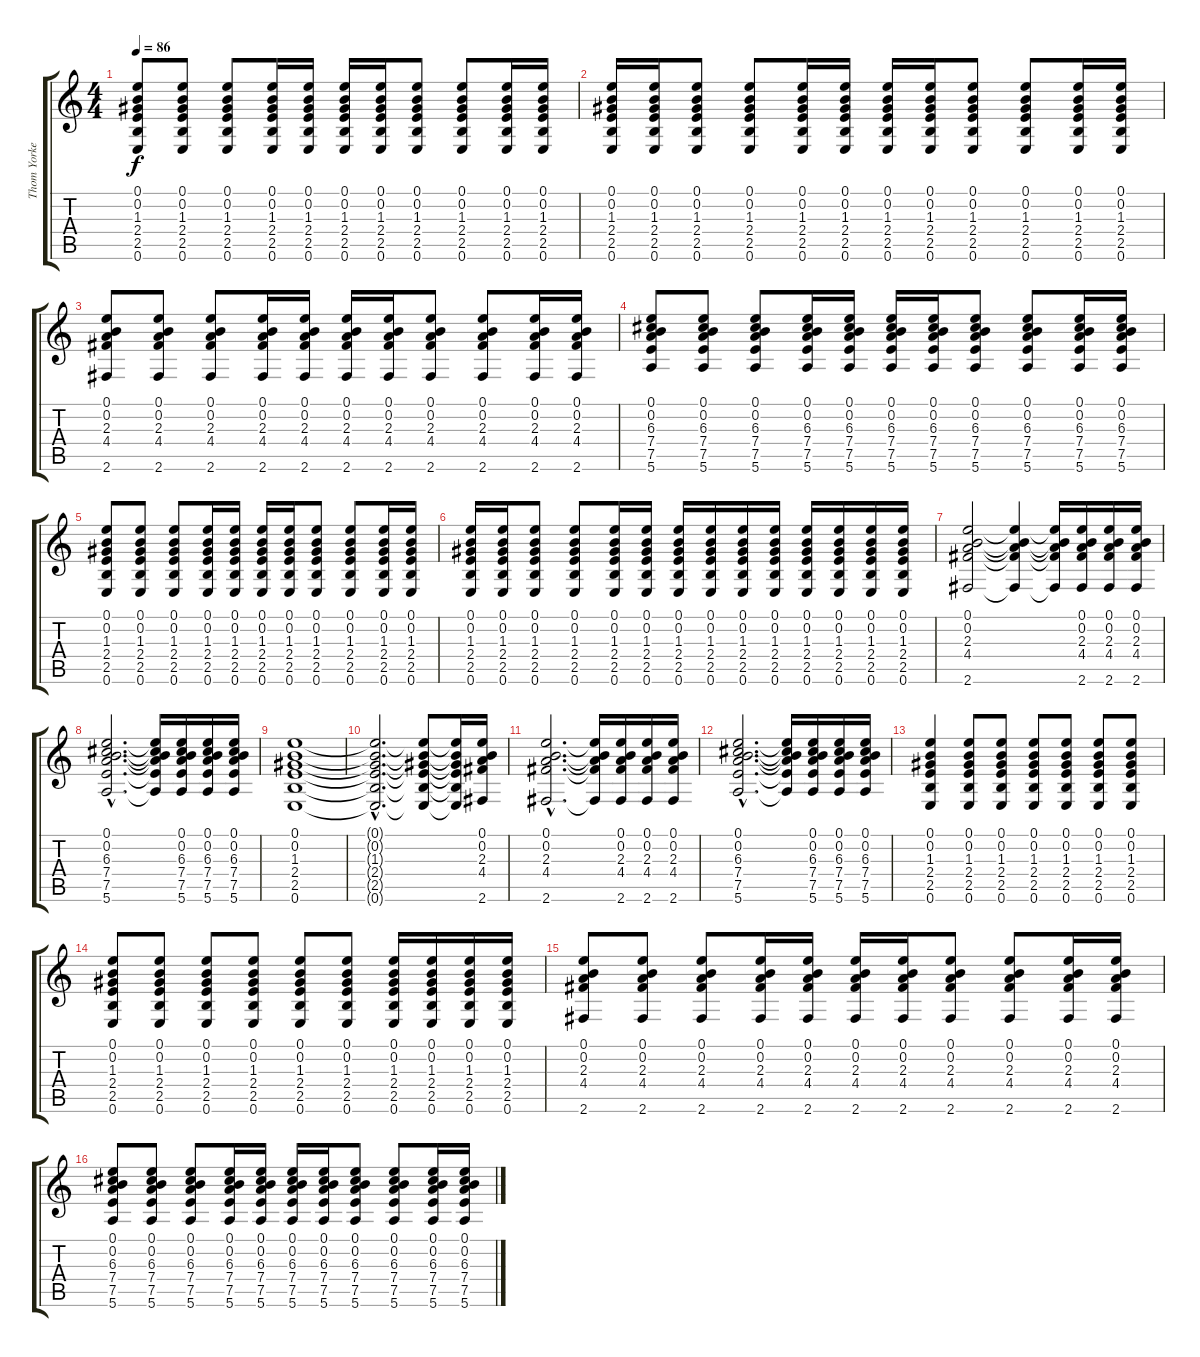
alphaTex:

\track ("Thom Yorke" "Thom Yorke") {instrument acousticguitarsteel}
\staff {score tabs}
\tuning (E4 B3 G3 D3 A2 E2) {hide}
\ts (4 4)
\tempo 86
\clef g2
\ks c
(0.1 0.2 1.3 2.4 2.5 0.6).8{dy f} (0.1 0.2 1.3 2.4 2.5 0.6).8 (0.1 0.2 1.3 2.4 2.5 0.6).8 (0.1 0.2 1.3 2.4 2.5 0.6).16 (0.1 0.2 1.3 2.4 2.5 0.6).16 (0.1 0.2 1.3 2.4 2.5 0.6).16 (0.1 0.2 1.3 2.4 2.5 0.6).16 (0.1 0.2 1.3 2.4 2.5 0.6).8 (0.1 0.2 1.3 2.4 2.5 0.6).8 (0.1 0.2 1.3 2.4 2.5 0.6).16 (0.1 0.2 1.3 2.4 2.5 0.6).16 |
(0.1 0.2 1.3 2.4 2.5 0.6).16 (0.1 0.2 1.3 2.4 2.5 0.6).16 (0.1 0.2 1.3 2.4 2.5 0.6).8 (0.1 0.2 1.3 2.4 2.5 0.6).8 (0.1 0.2 1.3 2.4 2.5 0.6).16 (0.1 0.2 1.3 2.4 2.5 0.6).16 (0.1 0.2 1.3 2.4 2.5 0.6).16 (0.1 0.2 1.3 2.4 2.5 0.6).16 (0.1 0.2 1.3 2.4 2.5 0.6).8 (0.1 0.2 1.3 2.4 2.5 0.6).8 (0.1 0.2 1.3 2.4 2.5 0.6).16 (0.1 0.2 1.3 2.4 2.5 0.6).16 |
(0.1 0.2 2.3 4.4 2.6).8 (0.1 0.2 2.3 4.4 2.6).8 (0.1 0.2 2.3 4.4 2.6).8 (0.1 0.2 2.3 4.4 2.6).16 (0.1 0.2 2.3 4.4 2.6).16 (0.1 0.2 2.3 4.4 2.6).16 (0.1 0.2 2.3 4.4 2.6).16 (0.1 0.2 2.3 4.4 2.6).8 (0.1 0.2 2.3 4.4 2.6).8 (0.1 0.2 2.3 4.4 2.6).16 (0.1 0.2 2.3 4.4 2.6).16 |
(0.1 0.2 6.3 7.4 7.5 5.6).8 (0.1 0.2 6.3 7.4 7.5 5.6).8 (0.1 0.2 6.3 7.4 7.5 5.6).8 (0.1 0.2 6.3 7.4 7.5 5.6).16 (0.1 0.2 6.3 7.4 7.5 5.6).16 (0.1 0.2 6.3 7.4 7.5 5.6).16 (0.1 0.2 6.3 7.4 7.5 5.6).16 (0.1 0.2 6.3 7.4 7.5 5.6).8 (0.1 0.2 6.3 7.4 7.5 5.6).8 (0.1 0.2 6.3 7.4 7.5 5.6).16 (0.1 0.2 6.3 7.4 7.5 5.6).16 |
(0.1 0.2 1.3 2.4 2.5 0.6).8 (0.1 0.2 1.3 2.4 2.5 0.6).8 (0.1 0.2 1.3 2.4 2.5 0.6).8 (0.1 0.2 1.3 2.4 2.5 0.6).16 (0.1 0.2 1.3 2.4 2.5 0.6).16 (0.1 0.2 1.3 2.4 2.5 0.6).16 (0.1 0.2 1.3 2.4 2.5 0.6).16 (0.1 0.2 1.3 2.4 2.5 0.6).8 (0.1 0.2 1.3 2.4 2.5 0.6).8 (0.1 0.2 1.3 2.4 2.5 0.6).16 (0.1 0.2 1.3 2.4 2.5 0.6).16 |
(0.1 0.2 1.3 2.4 2.5 0.6).16 (0.1 0.2 1.3 2.4 2.5 0.6).16 (0.1 0.2 1.3 2.4 2.5 0.6).8 (0.1 0.2 1.3 2.4 2.5 0.6).8 (0.1 0.2 1.3 2.4 2.5 0.6).16 (0.1 0.2 1.3 2.4 2.5 0.6).16 (0.1 0.2 1.3 2.4 2.5 0.6).16 (0.1 0.2 1.3 2.4 2.5 0.6).16 (0.1 0.2 1.3 2.4 2.5 0.6).16 (0.1 0.2 1.3 2.4 2.5 0.6).16 (0.1 0.2 1.3 2.4 2.5 0.6).16 (0.1 0.2 1.3 2.4 2.5 0.6).16 (0.1 0.2 1.3 2.4 2.5 0.6).16 (0.1 0.2 1.3 2.4 2.5 0.6).16 |
(0.1 0.2 2.3 4.4 2.6).2 (0.1{t} 0.2{t} 2.3{t} 4.4{t} 2.6{t}).4 (0.1{t} 0.2{t} 2.3{t} 4.4{t} 2.6{t}).16 (0.1 0.2 2.3 4.4 2.6).16 (0.1 0.2 2.3 4.4 2.6).16 (0.1 0.2 2.3 4.4 2.6).16 |
(0.1{hac} 0.2{hac} 6.3{hac} 7.4{hac} 7.5{hac} 5.6{hac}).2{d} (0.1{t} 0.2{t} 6.3{t} 7.4{t} 7.5{t} 5.6{t}).16 (0.1 0.2 6.3 7.4 7.5 5.6).16 (0.1 0.2 6.3 7.4 7.5 5.6).16 (0.1 0.2 6.3 7.4 7.5 5.6).16 |
(0.1 0.2 1.3 2.4 2.5 0.6).1 |
(0.1{hac t} 0.2{hac t} 1.3{hac t} 2.4{hac t} 2.5{hac t} 0.6{hac t}).2{d} (0.1{t} 0.2{t} 1.3{t} 2.4{t} 2.5{t} 0.6{t}).8 (0.1{t} 0.2{t} 1.3{t} 2.4{t} 2.5{t} 0.6{t}).16 (0.1 0.2 2.3 4.4 2.6).16 |
(0.1{hac} 0.2{hac} 2.3{hac} 4.4{hac} 2.6{hac}).2{d} (0.1{t} 0.2{t} 2.3{t} 4.4{t} 2.6{t}).16 (0.1 0.2 2.3 4.4 2.6).16 (0.1 0.2 2.3 4.4 2.6).16 (0.1 0.2 2.3 4.4 2.6).16 |
(0.1{hac} 0.2{hac} 6.3{hac} 7.4{hac} 7.5{hac} 5.6{hac}).2{d} (0.1{t} 0.2{t} 6.3{t} 7.4{t} 7.5{t} 5.6{t}).16 (0.1 0.2 6.3 7.4 7.5 5.6).16 (0.1 0.2 6.3 7.4 7.5 5.6).16 (0.1 0.2 6.3 7.4 7.5 5.6).16 |
(0.1 0.2 1.3 2.4 2.5 0.6).4 (0.1 0.2 1.3 2.4 2.5 0.6).8 (0.1 0.2 1.3 2.4 2.5 0.6).8 (0.1 0.2 1.3 2.4 2.5 0.6).8 (0.1 0.2 1.3 2.4 2.5 0.6).8 (0.1 0.2 1.3 2.4 2.5 0.6).8 (0.1 0.2 1.3 2.4 2.5 0.6).8 |
(0.1 0.2 1.3 2.4 2.5 0.6).8 (0.1 0.2 1.3 2.4 2.5 0.6).8 (0.1 0.2 1.3 2.4 2.5 0.6).8 (0.1 0.2 1.3 2.4 2.5 0.6).8 (0.1 0.2 1.3 2.4 2.5 0.6).8 (0.1 0.2 1.3 2.4 2.5 0.6).8 (0.1 0.2 1.3 2.4 2.5 0.6).16 (0.1 0.2 1.3 2.4 2.5 0.6).16 (0.1 0.2 1.3 2.4 2.5 0.6).16 (0.1 0.2 1.3 2.4 2.5 0.6).16 |
(0.1 0.2 2.3 4.4 2.6).8 (0.1 0.2 2.3 4.4 2.6).8 (0.1 0.2 2.3 4.4 2.6).8 (0.1 0.2 2.3 4.4 2.6).16 (0.1 0.2 2.3 4.4 2.6).16 (0.1 0.2 2.3 4.4 2.6).16 (0.1 0.2 2.3 4.4 2.6).16 (0.1 0.2 2.3 4.4 2.6).8 (0.1 0.2 2.3 4.4 2.6).8 (0.1 0.2 2.3 4.4 2.6).16 (0.1 0.2 2.3 4.4 2.6).16 |
(0.1 0.2 6.3 7.4 7.5 5.6).8 (0.1 0.2 6.3 7.4 7.5 5.6).8 (0.1 0.2 6.3 7.4 7.5 5.6).8 (0.1 0.2 6.3 7.4 7.5 5.6).16 (0.1 0.2 6.3 7.4 7.5 5.6).16 (0.1 0.2 6.3 7.4 7.5 5.6).16 (0.1 0.2 6.3 7.4 7.5 5.6).16 (0.1 0.2 6.3 7.4 7.5 5.6).8 (0.1 0.2 6.3 7.4 7.5 5.6).8 (0.1 0.2 6.3 7.4 7.5 5.6).16 (0.1 0.2 6.3 7.4 7.5 5.6).16
